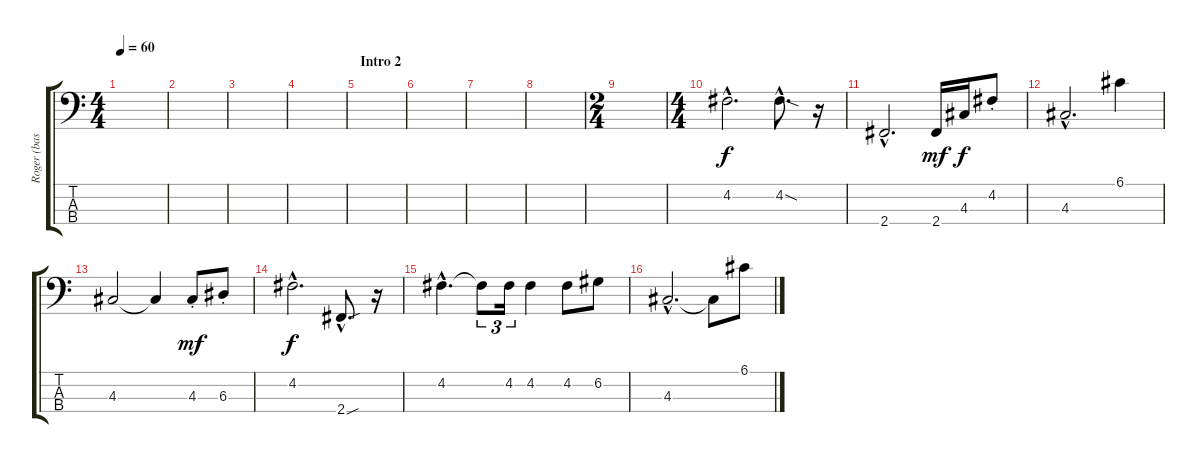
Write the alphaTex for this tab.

\track ("Roger (bass pick)" "Roger (bas") {instrument electricbasspick}
\staff {score tabs}
\tuning (G2 D2 A1 E1) {hide}
\ts (4 4)
\tempo 60
\clef f4
\ks c
|
|
|
|
\section ("" "Intro 2")
|
|
|
|
\ts (2 4)
|
\ts (4 4)
4.2{hac}.2{d} 4.2{sod hac}.8{d} r.16 |
2.4{hac}.2{d} 2.4.16{dy mf} 4.3.16{dy f} 4.2{st}.8 |
4.3{hac}.2{d} 6.1.4 |
4.3.2 4.3{t}.4 4.3{st}.8{dy mf} 6.3{st}.8 |
4.2{hac}.2{d dy f} 2.4{sou hac}.8{d} r.16 |
4.2{hac}.4{d} 4.2{t}.8{tu (3 2)} 4.2.16{tu (3 2)} 4.2.4 4.2.8 6.2.8 |
4.3{hac}.2{d} 4.3{t}.8 6.1.8
